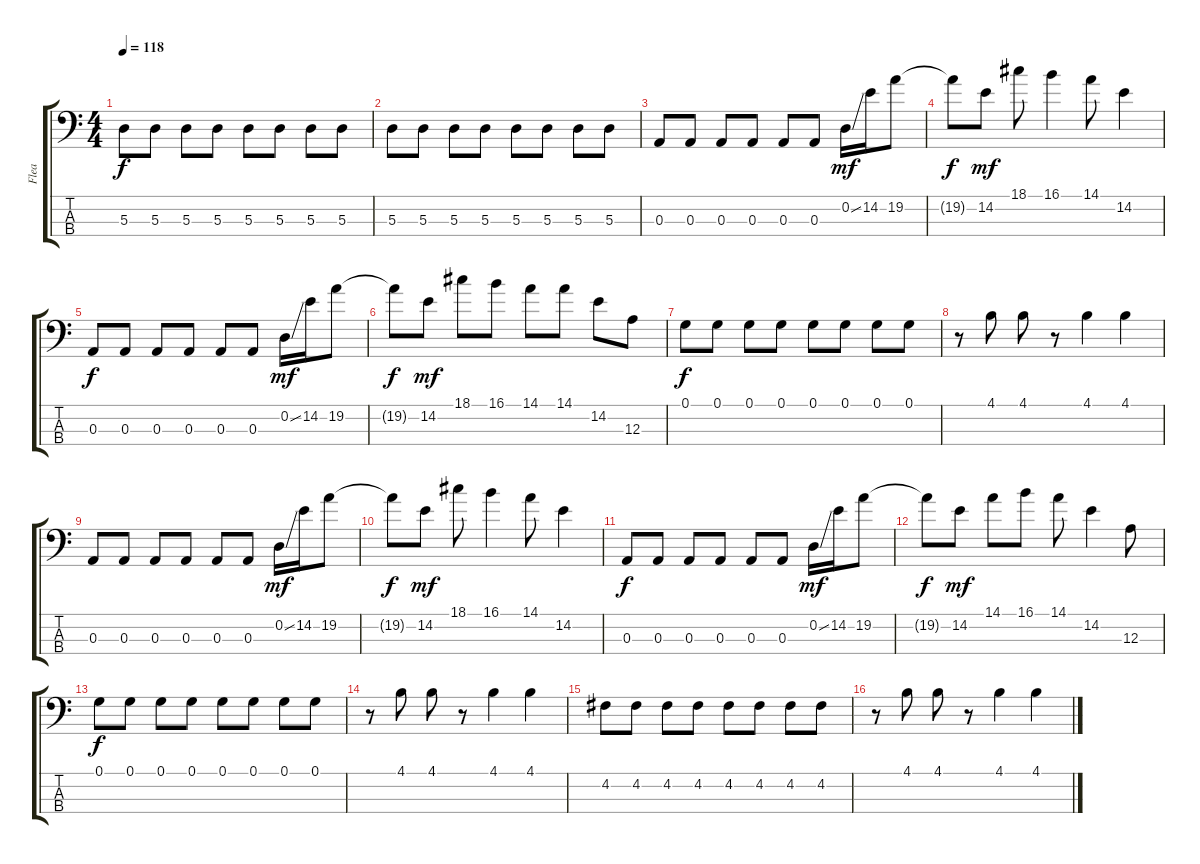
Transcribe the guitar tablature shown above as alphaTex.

\track ("Flea" "Flea") {instrument electricbassfinger}
\staff {score tabs}
\tuning (G2 D2 A1 E1) {hide}
\ts (4 4)
\tempo 118
\clef f4
\ks c
5.3.8{dy f} 5.3.8 5.3.8 5.3.8 5.3.8 5.3.8 5.3.8 5.3.8 |
5.3.8 5.3.8 5.3.8 5.3.8 5.3.8 5.3.8 5.3.8 5.3.8 |
0.3.8 0.3.8 0.3.8 0.3.8 0.3.8 0.3.8 0.2{ss}.16{dy mf} 14.2.16 19.2.8 |
19.2{t}.8{dy f} 14.2.8{dy mf} 18.1.8 16.1.4 14.1.8 14.2.4 |
0.3.8{dy f} 0.3.8 0.3.8 0.3.8 0.3.8 0.3.8 0.2{ss}.16{dy mf} 14.2.16 19.2.8 |
19.2{t}.8{dy f} 14.2.8{dy mf} 18.1.8 16.1.8 14.1.8 14.1.8 14.2.8 12.3.8 |
0.1.8{dy f} 0.1.8 0.1.8 0.1.8 0.1.8 0.1.8 0.1.8 0.1.8 |
r.8 4.1.8 4.1.8 r.8 4.1.4 4.1.4 |
0.3.8 0.3.8 0.3.8 0.3.8 0.3.8 0.3.8 0.2{ss}.16{dy mf} 14.2.16 19.2.8 |
19.2{t}.8{dy f} 14.2.8{dy mf} 18.1.8 16.1.4 14.1.8 14.2.4 |
0.3.8{dy f} 0.3.8 0.3.8 0.3.8 0.3.8 0.3.8 0.2{ss}.16{dy mf} 14.2.16 19.2.8 |
19.2{t}.8{dy f} 14.2.8{dy mf} 14.1.8 16.1.8 14.1.8 14.2.4 12.3.8 |
0.1.8{dy f} 0.1.8 0.1.8 0.1.8 0.1.8 0.1.8 0.1.8 0.1.8 |
r.8 4.1.8 4.1.8 r.8 4.1.4 4.1.4 |
4.2.8 4.2.8 4.2.8 4.2.8 4.2.8 4.2.8 4.2.8 4.2.8 |
r.8 4.1.8 4.1.8 r.8 4.1.4 4.1.4
